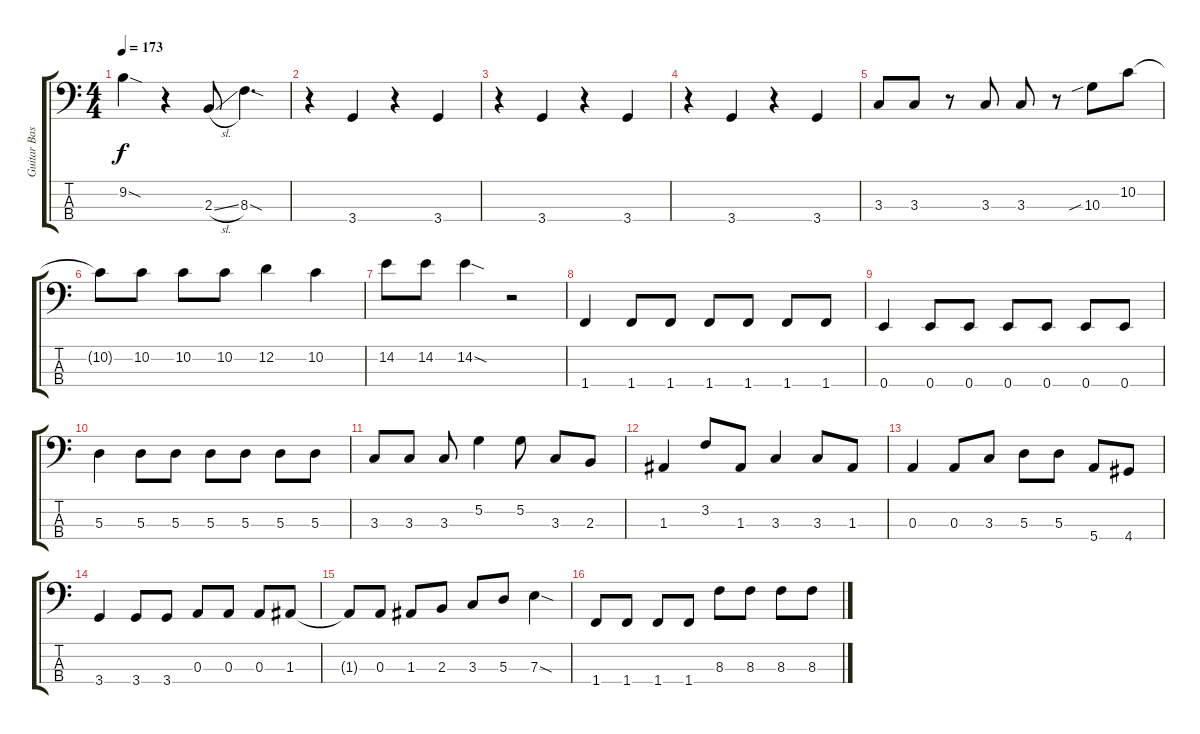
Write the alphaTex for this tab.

\track ("Guitar Bass" "Guitar Bas") {instrument electricbassfinger}
\staff {score tabs}
\tuning (G2 D2 A1 E1) {hide}
\ts (4 4)
\tempo 173
\clef f4
\ks c
9.2{sod}.4{dy f} r.4 2.3{sl}.8 8.3{sod}.4{d} |
r.4 3.4.4 r.4 3.4.4 |
r.4 3.4.4 r.4 3.4.4 |
r.4 3.4.4 r.4 3.4.4 |
3.3.8 3.3.8 r.8 3.3.8 3.3.8 r.8 10.3{sib}.8 10.2.8 |
10.2{t}.8 10.2.8 10.2.8 10.2.8 12.2.4 10.2.4 |
14.2.8 14.2.8 14.2{sod}.4 r.2 |
1.4.4 1.4.8 1.4.8 1.4.8 1.4.8 1.4.8 1.4.8 |
0.4.4 0.4.8 0.4.8 0.4.8 0.4.8 0.4.8 0.4.8 |
5.3.4 5.3.8 5.3.8 5.3.8 5.3.8 5.3.8 5.3.8 |
3.3.8 3.3.8 3.3.8 5.2.4 5.2.8 3.3.8 2.3.8 |
1.3.4 3.2.8 1.3.8 3.3.4 3.3.8 1.3.8 |
0.3.4 0.3.8 3.3.8 5.3.8 5.3.8 5.4.8 4.4.8 |
3.4.4 3.4.8 3.4.8 0.3.8 0.3.8 0.3.8 1.3.8 |
1.3{t}.8 0.3.8 1.3.8 2.3.8 3.3.8 5.3.8 7.3{sod}.4 |
1.4.8 1.4.8 1.4.8 1.4.8 8.3.8 8.3.8 8.3.8 8.3.8
